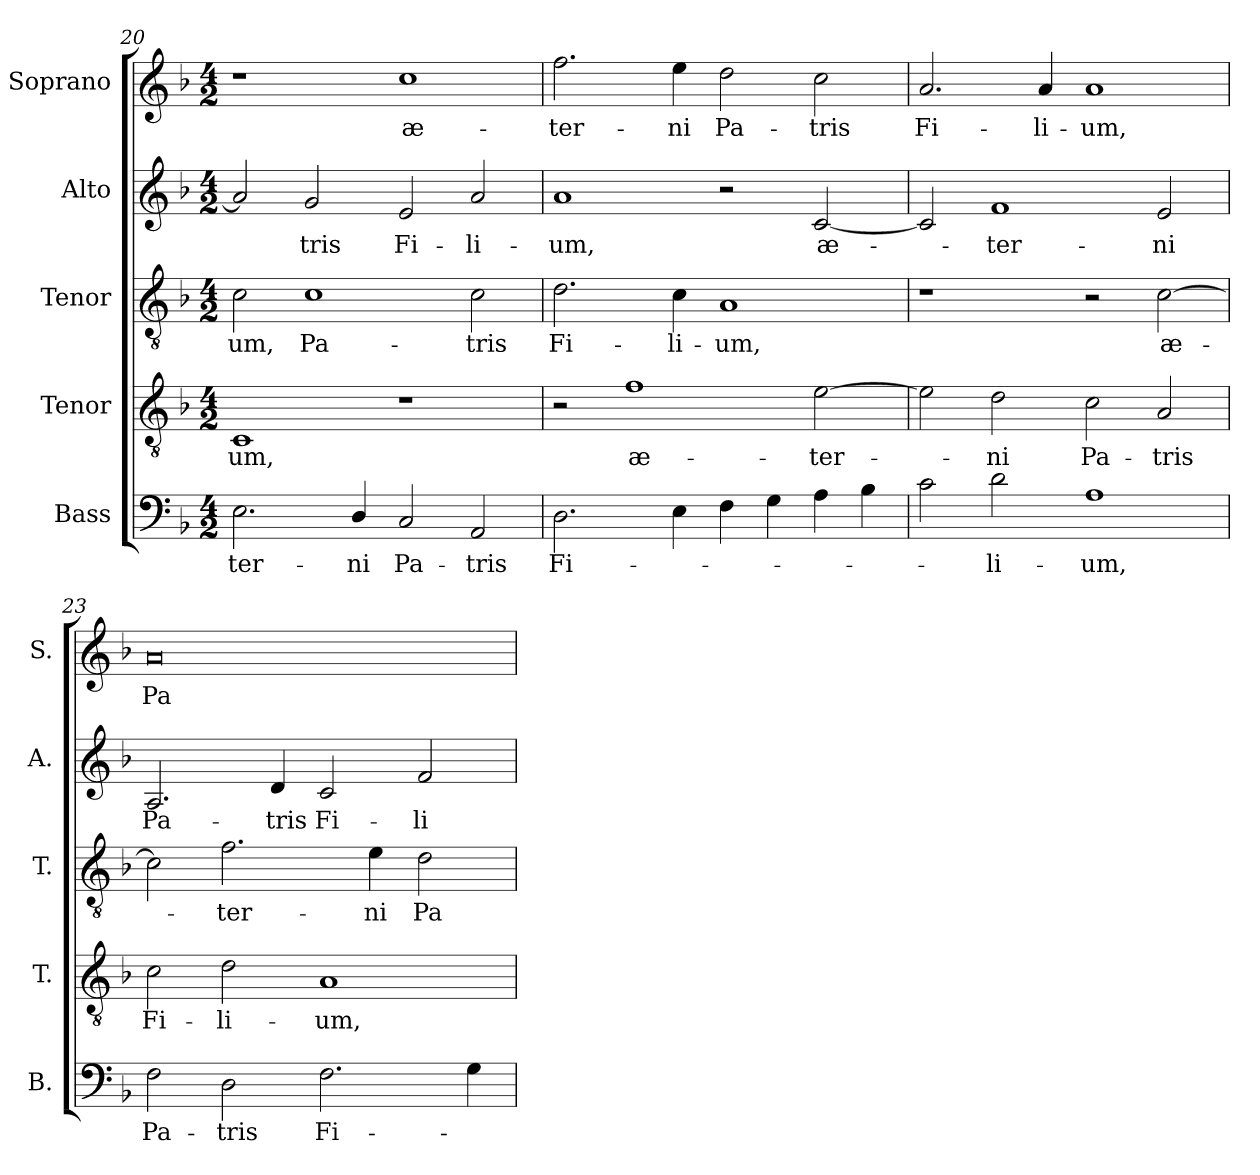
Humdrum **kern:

**kern	**text	**kern	**text	**kern	**text	**kern	**text	**kern	**text
*part5	*part5	*part4	*part4	*part3	*part3	*part2	*part2	*part1	*part1
*staff5	*staff5	*staff4	*staff4	*staff3	*staff3	*staff2	*staff2	*staff1	*staff1
*I"Bass	*	*I"Tenor	*	*I"Tenor	*	*I"Alto	*	*I"Soprano	*
*I'B.	*	*I'T.	*	*I'T.	*	*I'A.	*	*I'S.	*
*clefF4	*	*clefGv2	*	*clefGv2	*	*clefG2	*	*clefG2	*
*	*	*ITrd7c12	*	*ITrd7c12	*	*	*	*	*
*k[b-]	*	*k[b-]	*	*k[b-]	*	*k[b-]	*	*k[b-]	*
*F:	*	*F:	*	*F:	*	*F:	*	*F:	*
*M4/2	*	*M4/2	*	*M4/2	*	*M4/2	*	*M4/2	*
=20	=20	=20	=20	=20	=20	=20	=20	=20	=20
!	!LO:LY:b:color=#000000	!	!	!	!	!	!	!	!
!	!	!	!LO:LY:b:color=#000000	!	!	!	!	!	!
!	!	!	!	!	!LO:LY:b:color=#000000	!	!	!	!
2.Ei\	-ter-	1CCi	-um,	2Ci\	-um,	2ai/]	.	1r	.
!	!	!	!	!	!LO:LY:b:color=#000000	!	!	!	!
!	!	!	!	!	!	!	!LO:LY:b:color=#000000	!	!
.	.	.	.	1Ci	Pa-	2gi/	-tris	.	.
!	!LO:LY:b:color=#000000	!	!	!	!	!	!	!	!
4Di/	-ni	.	.	.	.	.	.	.	.
!	!LO:LY:b:color=#000000	!	!	!	!	!	!	!	!
!	!	!	!	!	!	!	!LO:LY:b:color=#000000	!	!
!	!	!	!	!	!	!	!	!	!LO:LY:b:color=#000000
2Ci/	Pa-	1r	.	.	.	2ei/	Fi-	1cci	æ-
!	!LO:LY:b:color=#000000	!	!	!	!	!	!	!	!
!	!	!	!	!	!LO:LY:b:color=#000000	!	!	!	!
!	!	!	!	!	!	!	!LO:LY:b:color=#000000	!	!
2AAi/	-tris	.	.	2Ci\	-tris	2ai/	-li-	.	.
!!LO:LB:g=z
=21	=21	=21	=21	=21	=21	=21	=21	=21	=21
!	!LO:LY:b:color=#000000	!	!	!	!	!	!	!	!
!	!	!	!	!	!LO:LY:b:color=#000000	!	!	!	!
!	!	!	!	!	!	!	!LO:LY:b:color=#000000	!	!
!	!	!	!	!	!	!	!	!	!LO:LY:b:color=#000000
2.Di\	Fi-	2r	.	2.Di\	Fi-	1ai	-um,	2.ffi\	-ter-
!	!	!	!LO:LY:b:color=#000000	!	!	!	!	!	!
.	.	1Fi	æ-	.	.	.	.	.	.
!	!	!	!	!	!LO:LY:b:color=#000000	!	!	!	!
!	!	!	!	!	!	!	!	!	!LO:LY:b:color=#000000
4Ei\	.	.	.	4Ci\	-li-	.	.	4eei\	-ni
!	!	!	!	!	!LO:LY:b:color=#000000	!	!	!	!
!	!	!	!	!	!	!	!	!	!LO:LY:b:color=#000000
4Fi\	.	.	.	1AAi	-um,	2r	.	2ddi\	Pa-
4Gi\	.	.	.	.	.	.	.	.	.
!	!	!	!LO:LY:b:color=#000000	!	!	!	!	!	!
!	!	!	!	!	!	!	!LO:LY:b:color=#000000	!	!
!	!	!	!	!	!	!	!	!	!LO:LY:b:color=#000000
4Ai\	.	[2Ei\	-ter-	.	.	[2ci/	æ-	2cci\	-tris
4B-i\	.	.	.	.	.	.	.	.	.
=22	=22	=22	=22	=22	=22	=22	=22	=22	=22
!	!	!	!	!	!	!	!	!	!LO:LY:b:color=#000000
2ci\	.	2Ei\]	.	1r	.	2ci/]	.	2.ai/	Fi-
!	!LO:LY:b:color=#000000	!	!	!	!	!	!	!	!
!	!	!	!LO:LY:b:color=#000000	!	!	!	!	!	!
!	!	!	!	!	!	!	!LO:LY:b:color=#000000	!	!
2di\	-li-	2Di\	-ni	.	.	1fi	-ter-	.	.
!	!	!	!	!	!	!	!	!	!LO:LY:b:color=#000000
.	.	.	.	.	.	.	.	4ai/	-li-
!	!LO:LY:b:color=#000000	!	!	!	!	!	!	!	!
!	!	!	!LO:LY:b:color=#000000	!	!	!	!	!	!
!	!	!	!	!	!	!	!	!	!LO:LY:b:color=#000000
1Ai	-um,	2Ci\	Pa-	2r	.	.	.	1ai	-um,
!	!	!	!LO:LY:b:color=#000000	!	!	!	!	!	!
!	!	!	!	!	!LO:LY:b:color=#000000	!	!	!	!
!	!	!	!	!	!	!	!LO:LY:b:color=#000000	!	!
.	.	2AAi/	-tris	[2Ci\	æ-	2ei/	-ni	.	.
=23	=23	=23	=23	=23	=23	=23	=23	=23	=23
!	!LO:LY:b:color=#000000	!	!	!	!	!	!	!	!
!	!	!	!LO:LY:b:color=#000000	!	!	!	!	!	!
!	!	!	!	!	!	!	!LO:LY:b:color=#000000	!	!
!	!	!	!	!	!	!	!	!	!LO:LY:b:color=#000000
2Fi\	Pa-	2Ci\	Fi-	2Ci\]	.	2.Ai/	Pa-	0ai	Pa-
!	!LO:LY:b:color=#000000	!	!	!	!	!	!	!	!
!	!	!	!LO:LY:b:color=#000000	!	!	!	!	!	!
!	!	!	!	!	!LO:LY:b:color=#000000	!	!	!	!
2Di\	-tris	2Di\	-li-	2.Fi\	-ter-	.	.	.	.
!	!	!	!	!	!	!	!LO:LY:b:color=#000000	!	!
.	.	.	.	.	.	4di/	-tris	.	.
!	!LO:LY:b:color=#000000	!	!	!	!	!	!	!	!
!	!	!	!LO:LY:b:color=#000000	!	!	!	!	!	!
!	!	!	!	!	!	!	!LO:LY:b:color=#000000	!	!
2.Fi\	Fi-	1AAi	-um,	.	.	2ci/	Fi-	.	.
!	!	!	!	!	!LO:LY:b:color=#000000	!	!	!	!
.	.	.	.	4Ei\	-ni	.	.	.	.
!	!	!	!	!	!LO:LY:b:color=#000000	!	!	!	!
!	!	!	!	!	!	!	!LO:LY:b:color=#000000	!	!
.	.	.	.	2Di\	Pa-	2fi/	-li-	.	.
4Gi\	.	.	.	.	.	.	.	.	.
=	=	=	=	=	=	=	=	=	=
*-	*-	*-	*-	*-	*-	*-	*-	*-	*-
